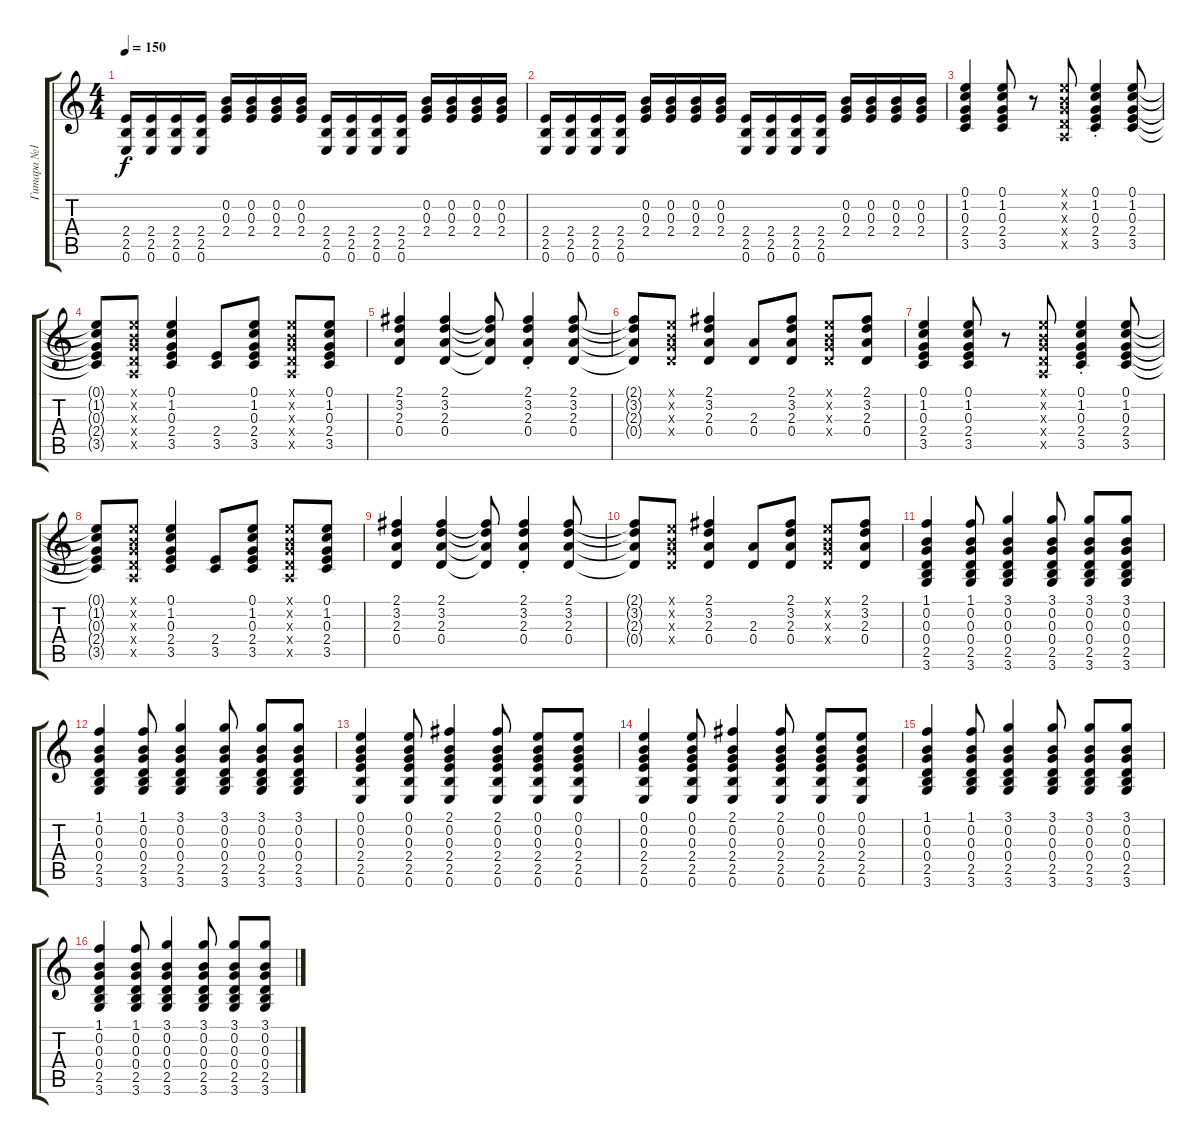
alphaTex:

\track ("Гитара №1" "Гитара №1") {instrument acousticguitarsteel}
\staff {score tabs}
\tuning (E4 B3 G3 D3 A2 E2) {hide}
\ts (4 4)
\tempo 150
\clef g2
\ks c
(2.4 2.5 0.6).16{dy f} (2.4 2.5 0.6).16 (2.4 2.5 0.6).16 (2.4 2.5 0.6).16 (0.2 0.3 2.4).16 (0.2 0.3 2.4).16 (0.2 0.3 2.4).16 (0.2 0.3 2.4).16 (2.4 2.5 0.6).16 (2.4 2.5 0.6).16 (2.4 2.5 0.6).16 (2.4 2.5 0.6).16 (0.2 0.3 2.4).16 (0.2 0.3 2.4).16 (0.2 0.3 2.4).16 (0.2 0.3 2.4).16 |
(2.4 2.5 0.6).16 (2.4 2.5 0.6).16 (2.4 2.5 0.6).16 (2.4 2.5 0.6).16 (0.2 0.3 2.4).16 (0.2 0.3 2.4).16 (0.2 0.3 2.4).16 (0.2 0.3 2.4).16 (2.4 2.5 0.6).16 (2.4 2.5 0.6).16 (2.4 2.5 0.6).16 (2.4 2.5 0.6).16 (0.2 0.3 2.4).16 (0.2 0.3 2.4).16 (0.2 0.3 2.4).16 (0.2 0.3 2.4).16 |
(0.1 1.2 0.3 2.4 3.5).4 (0.1 1.2 0.3 2.4 3.5).8 r.8 (0.1{x} 0.2{x} 0.3{x} 0.4{x} 0.5{x}).8 (0.1{st} 1.2{st} 0.3{st} 2.4{st} 3.5{st}).4 (0.1 1.2 0.3 2.4 3.5).8 |
(0.1{t} 1.2{t} 0.3{t} 2.4{t} 3.5{t}).8 (0.1{x} 0.2{x} 0.3{x} 0.4{x} 0.5{x}).8 (0.1 1.2 0.3 2.4 3.5).4 (2.4 3.5).8 (0.1 1.2 0.3 2.4 3.5).8 (0.1{x} 0.2{x} 0.3{x} 0.4{x} 0.5{x}).8 (0.1 1.2 0.3 2.4 3.5).8 |
(2.1 3.2 2.3 0.4).4 (2.1 3.2 2.3 0.4).4 (2.1{t} 3.2{t} 2.3{t} 0.4{t}).8 (2.1{st} 3.2 2.3 0.4).4 (2.1 3.2 2.3 0.4).8 |
(2.1{t} 3.2{t} 2.3{t} 0.4{t}).8 (0.1{x} 0.2{x} 0.3{x} 0.4{x}).8 (2.1 3.2 2.3 0.4).4 (2.3 0.4).8 (2.1 3.2 2.3 0.4).8 (0.1{x} 0.2{x} 0.3{x} 0.4{x}).8 (2.1 3.2 2.3 0.4).8 |
(0.1 1.2 0.3 2.4 3.5).4 (0.1 1.2 0.3 2.4 3.5).8 r.8 (0.1{x} 0.2{x} 0.3{x} 0.4{x} 0.5{x}).8 (0.1{st} 1.2{st} 0.3{st} 2.4{st} 3.5{st}).4 (0.1 1.2 0.3 2.4 3.5).8 |
(0.1{t} 1.2{t} 0.3{t} 2.4{t} 3.5{t}).8 (0.1{x} 0.2{x} 0.3{x} 0.4{x} 0.5{x}).8 (0.1 1.2 0.3 2.4 3.5).4 (2.4 3.5).8 (0.1 1.2 0.3 2.4 3.5).8 (0.1{x} 0.2{x} 0.3{x} 0.4{x} 0.5{x}).8 (0.1 1.2 0.3 2.4 3.5).8 |
(2.1 3.2 2.3 0.4).4 (2.1 3.2 2.3 0.4).4 (2.1{t} 3.2{t} 2.3{t} 0.4{t}).8 (2.1{st} 3.2 2.3 0.4).4 (2.1 3.2 2.3 0.4).8 |
(2.1{t} 3.2{t} 2.3{t} 0.4{t}).8 (0.1{x} 0.2{x} 0.3{x} 0.4{x}).8 (2.1 3.2 2.3 0.4).4 (2.3 0.4).8 (2.1 3.2 2.3 0.4).8 (0.1{x} 0.2{x} 0.3{x} 0.4{x}).8 (2.1 3.2 2.3 0.4).8 |
(1.1 0.2 0.3 0.4 2.5 3.6).4 (1.1 0.2 0.3 0.4 2.5 3.6).8 (3.1 0.2 0.3 0.4 2.5 3.6).4 (3.1 0.2 0.3 0.4 2.5 3.6).8 (3.1 0.2 0.3 0.4 2.5 3.6).8 (3.1 0.2 0.3 0.4 2.5 3.6).8 |
(1.1 0.2 0.3 0.4 2.5 3.6).4 (1.1 0.2 0.3 0.4 2.5 3.6).8 (3.1 0.2 0.3 0.4 2.5 3.6).4 (3.1 0.2 0.3 0.4 2.5 3.6).8 (3.1 0.2 0.3 0.4 2.5 3.6).8 (3.1 0.2 0.3 0.4 2.5 3.6).8 |
(0.1 0.2 0.3 2.4 2.5 0.6).4 (0.1 0.2 0.3 2.4 2.5 0.6).8 (2.1 0.2 0.3 2.4 2.5 0.6).4 (2.1 0.2 0.3 2.4 2.5 0.6).8 (0.1 0.2 0.3 2.4 2.5 0.6).8 (0.1 0.2 0.3 2.4 2.5 0.6).8 |
(0.1 0.2 0.3 2.4 2.5 0.6).4 (0.1 0.2 0.3 2.4 2.5 0.6).8 (2.1 0.2 0.3 2.4 2.5 0.6).4 (2.1 0.2 0.3 2.4 2.5 0.6).8 (0.1 0.2 0.3 2.4 2.5 0.6).8 (0.1 0.2 0.3 2.4 2.5 0.6).8 |
(1.1 0.2 0.3 0.4 2.5 3.6).4 (1.1 0.2 0.3 0.4 2.5 3.6).8 (3.1 0.2 0.3 0.4 2.5 3.6).4 (3.1 0.2 0.3 0.4 2.5 3.6).8 (3.1 0.2 0.3 0.4 2.5 3.6).8 (3.1 0.2 0.3 0.4 2.5 3.6).8 |
(1.1 0.2 0.3 0.4 2.5 3.6).4 (1.1 0.2 0.3 0.4 2.5 3.6).8 (3.1 0.2 0.3 0.4 2.5 3.6).4 (3.1 0.2 0.3 0.4 2.5 3.6).8 (3.1 0.2 0.3 0.4 2.5 3.6).8 (3.1 0.2 0.3 0.4 2.5 3.6).8
